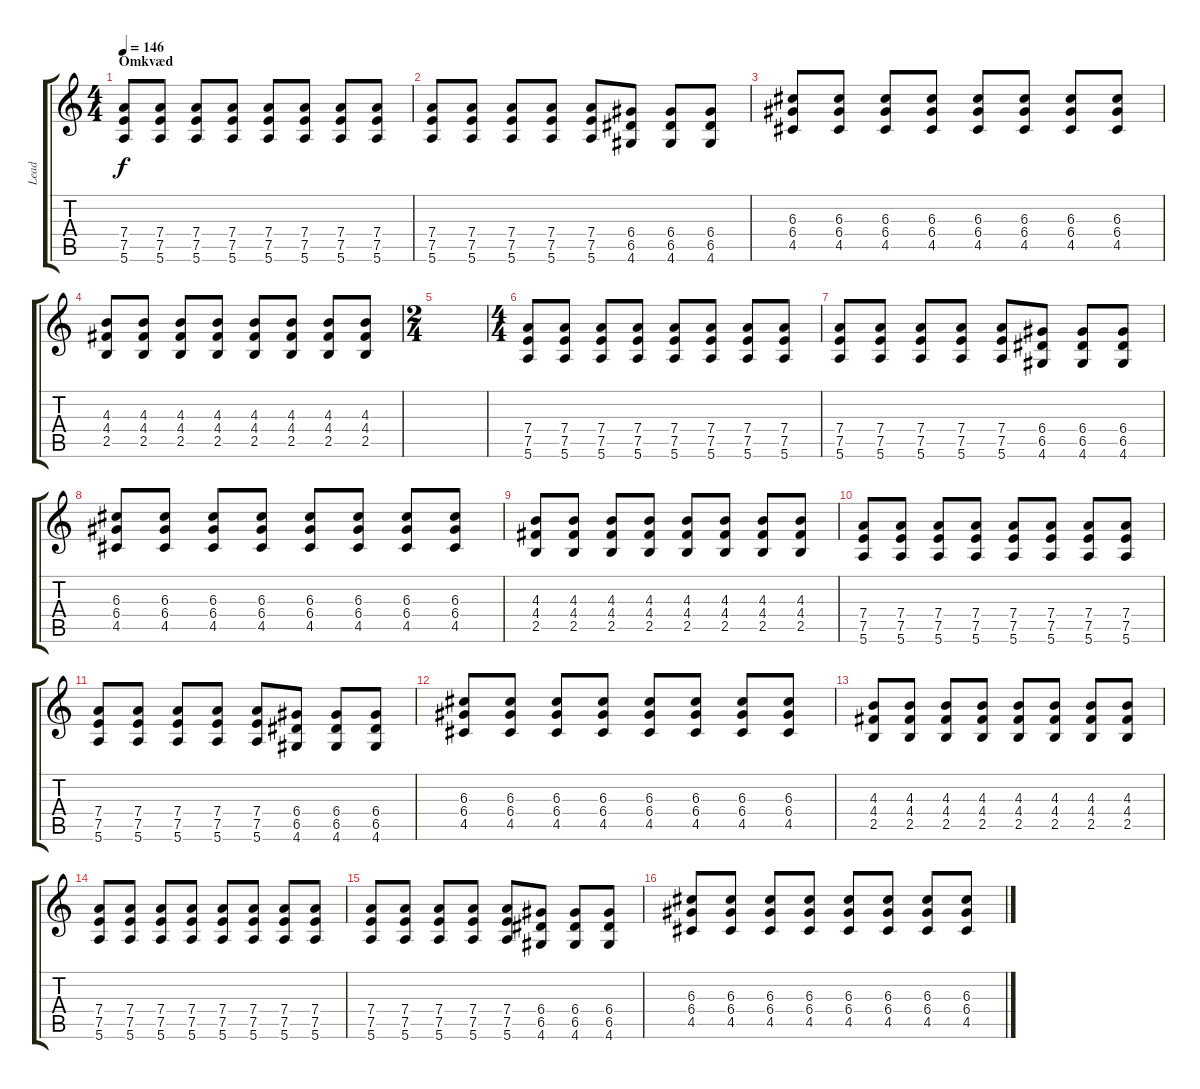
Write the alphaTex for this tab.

\track ("Lead" "Lead") {instrument overdrivenguitar}
\staff {score tabs}
\tuning (E4 B3 G3 D3 A2 E2) {hide}
\ts (4 4)
\section ("" "Omkvæd")
\tempo 146
\clef g2
\ks c
(7.4 7.5 5.6).8{dy f instrument electricguitarclean} (7.4 7.5 5.6).8 (7.4 7.5 5.6).8 (7.4 7.5 5.6).8 (7.4 7.5 5.6).8 (7.4 7.5 5.6).8 (7.4 7.5 5.6).8 (7.4 7.5 5.6).8 |
(7.4 7.5 5.6).8 (7.4 7.5 5.6).8 (7.4 7.5 5.6).8 (7.4 7.5 5.6).8 (7.4 7.5 5.6).8 (6.4 6.5 4.6).8 (6.4 6.5 4.6).8 (6.4 6.5 4.6).8 |
(6.3 6.4 4.5).8 (6.3 6.4 4.5).8 (6.3 6.4 4.5).8 (6.3 6.4 4.5).8 (6.3 6.4 4.5).8 (6.3 6.4 4.5).8 (6.3 6.4 4.5).8 (6.3 6.4 4.5).8 |
(4.3 4.4 2.5).8 (4.3 4.4 2.5).8 (4.3 4.4 2.5).8 (4.3 4.4 2.5).8 (4.3 4.4 2.5).8 (4.3 4.4 2.5).8 (4.3 4.4 2.5).8 (4.3 4.4 2.5).8 |
\ts (2 4)
|
\ts (4 4)
(7.4 7.5 5.6).8{instrument overdrivenguitar} (7.4 7.5 5.6).8 (7.4 7.5 5.6).8 (7.4 7.5 5.6).8 (7.4 7.5 5.6).8 (7.4 7.5 5.6).8 (7.4 7.5 5.6).8 (7.4 7.5 5.6).8 |
(7.4 7.5 5.6).8 (7.4 7.5 5.6).8 (7.4 7.5 5.6).8 (7.4 7.5 5.6).8 (7.4 7.5 5.6).8 (6.4 6.5 4.6).8 (6.4 6.5 4.6).8 (6.4 6.5 4.6).8 |
(6.3 6.4 4.5).8 (6.3 6.4 4.5).8 (6.3 6.4 4.5).8 (6.3 6.4 4.5).8 (6.3 6.4 4.5).8 (6.3 6.4 4.5).8 (6.3 6.4 4.5).8 (6.3 6.4 4.5).8 |
(4.3 4.4 2.5).8 (4.3 4.4 2.5).8 (4.3 4.4 2.5).8 (4.3 4.4 2.5).8 (4.3 4.4 2.5).8 (4.3 4.4 2.5).8 (4.3 4.4 2.5).8 (4.3 4.4 2.5).8 |
(7.4 7.5 5.6).8 (7.4 7.5 5.6).8 (7.4 7.5 5.6).8 (7.4 7.5 5.6).8 (7.4 7.5 5.6).8 (7.4 7.5 5.6).8 (7.4 7.5 5.6).8 (7.4 7.5 5.6).8 |
(7.4 7.5 5.6).8 (7.4 7.5 5.6).8 (7.4 7.5 5.6).8 (7.4 7.5 5.6).8 (7.4 7.5 5.6).8 (6.4 6.5 4.6).8 (6.4 6.5 4.6).8 (6.4 6.5 4.6).8 |
(6.3 6.4 4.5).8 (6.3 6.4 4.5).8 (6.3 6.4 4.5).8 (6.3 6.4 4.5).8 (6.3 6.4 4.5).8 (6.3 6.4 4.5).8 (6.3 6.4 4.5).8 (6.3 6.4 4.5).8 |
(4.3 4.4 2.5).8 (4.3 4.4 2.5).8 (4.3 4.4 2.5).8 (4.3 4.4 2.5).8 (4.3 4.4 2.5).8 (4.3 4.4 2.5).8 (4.3 4.4 2.5).8 (4.3 4.4 2.5).8 |
(7.4 7.5 5.6).8 (7.4 7.5 5.6).8 (7.4 7.5 5.6).8 (7.4 7.5 5.6).8 (7.4 7.5 5.6).8 (7.4 7.5 5.6).8 (7.4 7.5 5.6).8 (7.4 7.5 5.6).8 |
(7.4 7.5 5.6).8 (7.4 7.5 5.6).8 (7.4 7.5 5.6).8 (7.4 7.5 5.6).8 (7.4 7.5 5.6).8 (6.4 6.5 4.6).8 (6.4 6.5 4.6).8 (6.4 6.5 4.6).8 |
(6.3 6.4 4.5).8 (6.3 6.4 4.5).8 (6.3 6.4 4.5).8 (6.3 6.4 4.5).8 (6.3 6.4 4.5).8 (6.3 6.4 4.5).8 (6.3 6.4 4.5).8 (6.3 6.4 4.5).8
